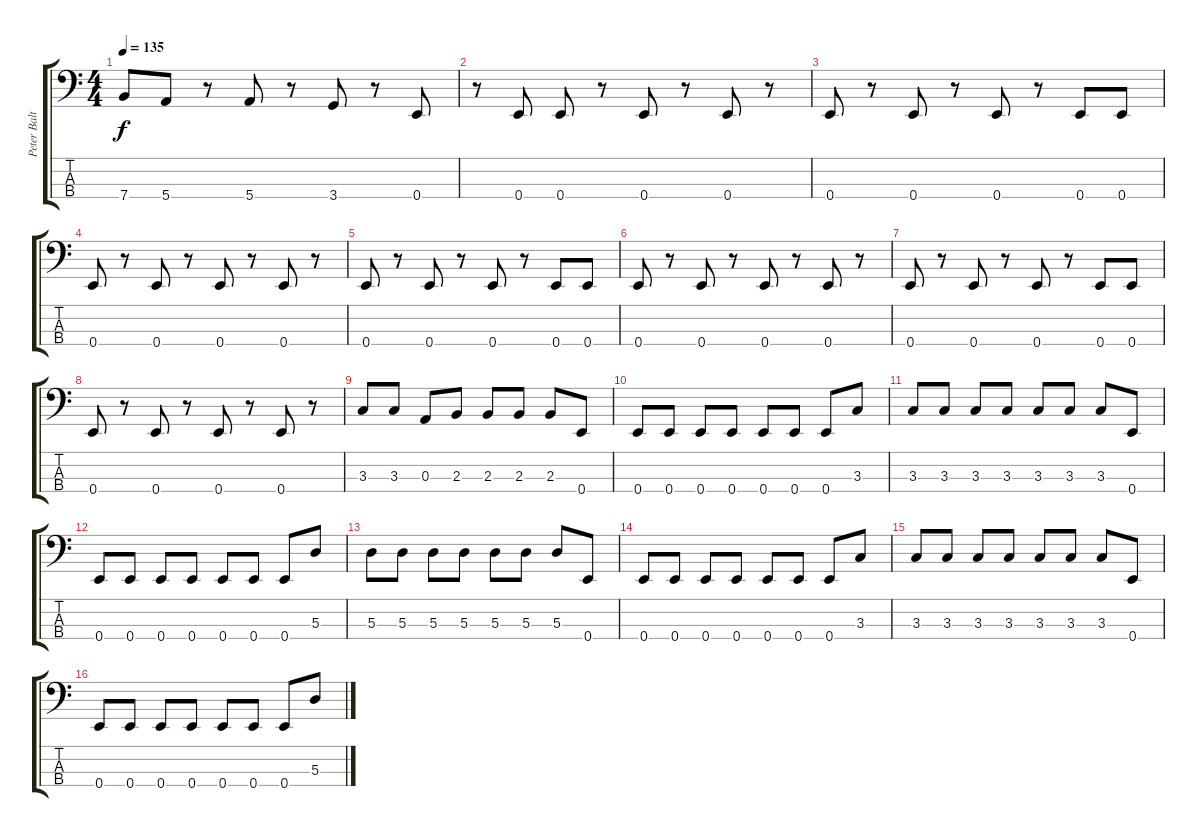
\track ("Peter Baltes" "Peter Balt") {instrument electricbasspick}
\staff {score tabs}
\tuning (G2 D2 A1 E1) {hide}
\ts (4 4)
\tempo 135
\clef f4
\ks c
7.4.8{dy f} 5.4.8 r.8 5.4.8 r.8 3.4.8 r.8 0.4.8 |
r.8 0.4.8 0.4.8 r.8 0.4.8 r.8 0.4.8 r.8 |
0.4.8 r.8 0.4.8 r.8 0.4.8 r.8 0.4.8 0.4.8 |
0.4.8 r.8 0.4.8 r.8 0.4.8 r.8 0.4.8 r.8 |
0.4.8 r.8 0.4.8 r.8 0.4.8 r.8 0.4.8 0.4.8 |
0.4.8 r.8 0.4.8 r.8 0.4.8 r.8 0.4.8 r.8 |
0.4.8 r.8 0.4.8 r.8 0.4.8 r.8 0.4.8 0.4.8 |
0.4.8 r.8 0.4.8 r.8 0.4.8 r.8 0.4.8 r.8 |
3.3.8 3.3.8 0.3.8 2.3.8 2.3.8 2.3.8 2.3.8 0.4.8 |
0.4.8 0.4.8 0.4.8 0.4.8 0.4.8 0.4.8 0.4.8 3.3.8 |
3.3.8 3.3.8 3.3.8 3.3.8 3.3.8 3.3.8 3.3.8 0.4.8 |
0.4.8 0.4.8 0.4.8 0.4.8 0.4.8 0.4.8 0.4.8 5.3.8 |
5.3.8 5.3.8 5.3.8 5.3.8 5.3.8 5.3.8 5.3.8 0.4.8 |
0.4.8 0.4.8 0.4.8 0.4.8 0.4.8 0.4.8 0.4.8 3.3.8 |
3.3.8 3.3.8 3.3.8 3.3.8 3.3.8 3.3.8 3.3.8 0.4.8 |
0.4.8 0.4.8 0.4.8 0.4.8 0.4.8 0.4.8 0.4.8 5.3.8
